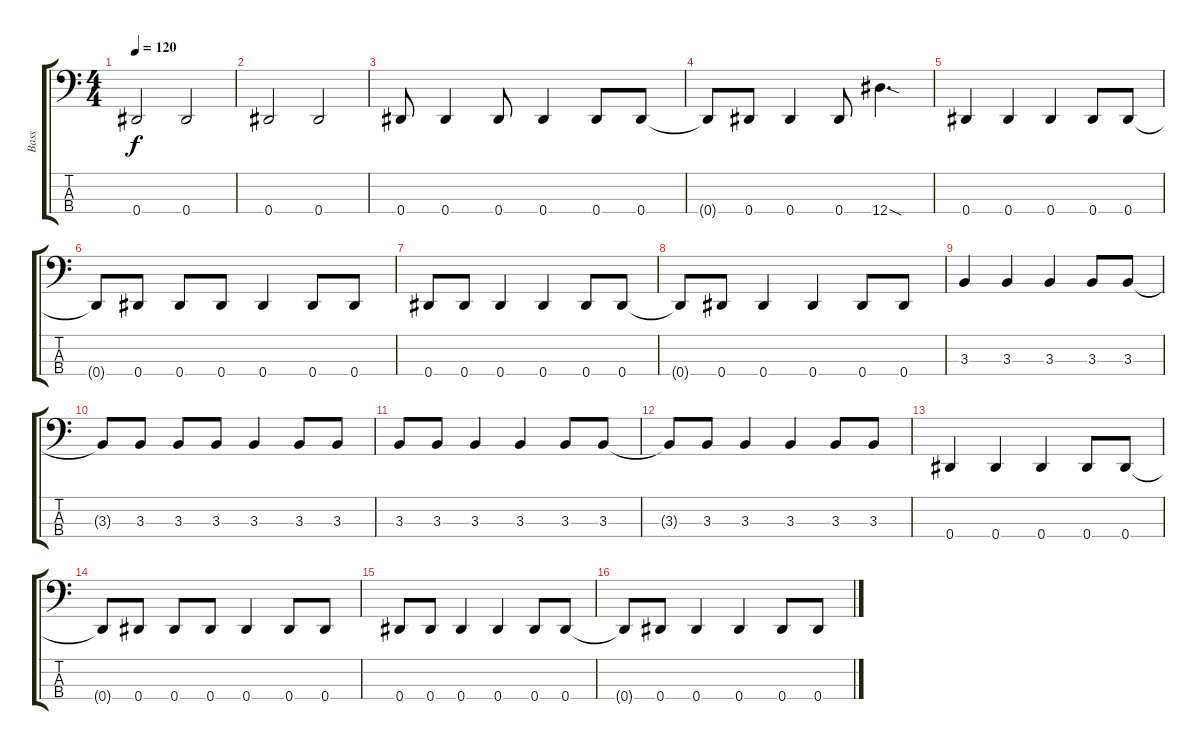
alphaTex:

\track ("Bass" "Bass") {instrument electricbassfinger}
\staff {score tabs}
\tuning (Gb2 Db2 Ab1 Eb1) {hide}
\ts (4 4)
\tempo 120
\clef f4
\ks c
0.4.2{dy f} 0.4.2 |
0.4.2 0.4.2 |
0.4.8 0.4.4 0.4.8 0.4.4 0.4.8 0.4.8 |
0.4{t}.8 0.4.8 0.4.4 0.4.8 12.4{sod}.4{d} |
0.4.4 0.4.4 0.4.4 0.4.8 0.4.8 |
0.4{t}.8 0.4.8 0.4.8 0.4.8 0.4.4 0.4.8 0.4.8 |
0.4.8 0.4.8 0.4.4 0.4.4 0.4.8 0.4.8 |
0.4{t}.8 0.4.8 0.4.4 0.4.4 0.4.8 0.4.8 |
3.3.4 3.3.4 3.3.4 3.3.8 3.3.8 |
3.3{t}.8 3.3.8 3.3.8 3.3.8 3.3.4 3.3.8 3.3.8 |
3.3.8 3.3.8 3.3.4 3.3.4 3.3.8 3.3.8 |
3.3{t}.8 3.3.8 3.3.4 3.3.4 3.3.8 3.3.8 |
0.4.4 0.4.4 0.4.4 0.4.8 0.4.8 |
0.4{t}.8 0.4.8 0.4.8 0.4.8 0.4.4 0.4.8 0.4.8 |
0.4.8 0.4.8 0.4.4 0.4.4 0.4.8 0.4.8 |
0.4{t}.8 0.4.8 0.4.4 0.4.4 0.4.8 0.4.8
